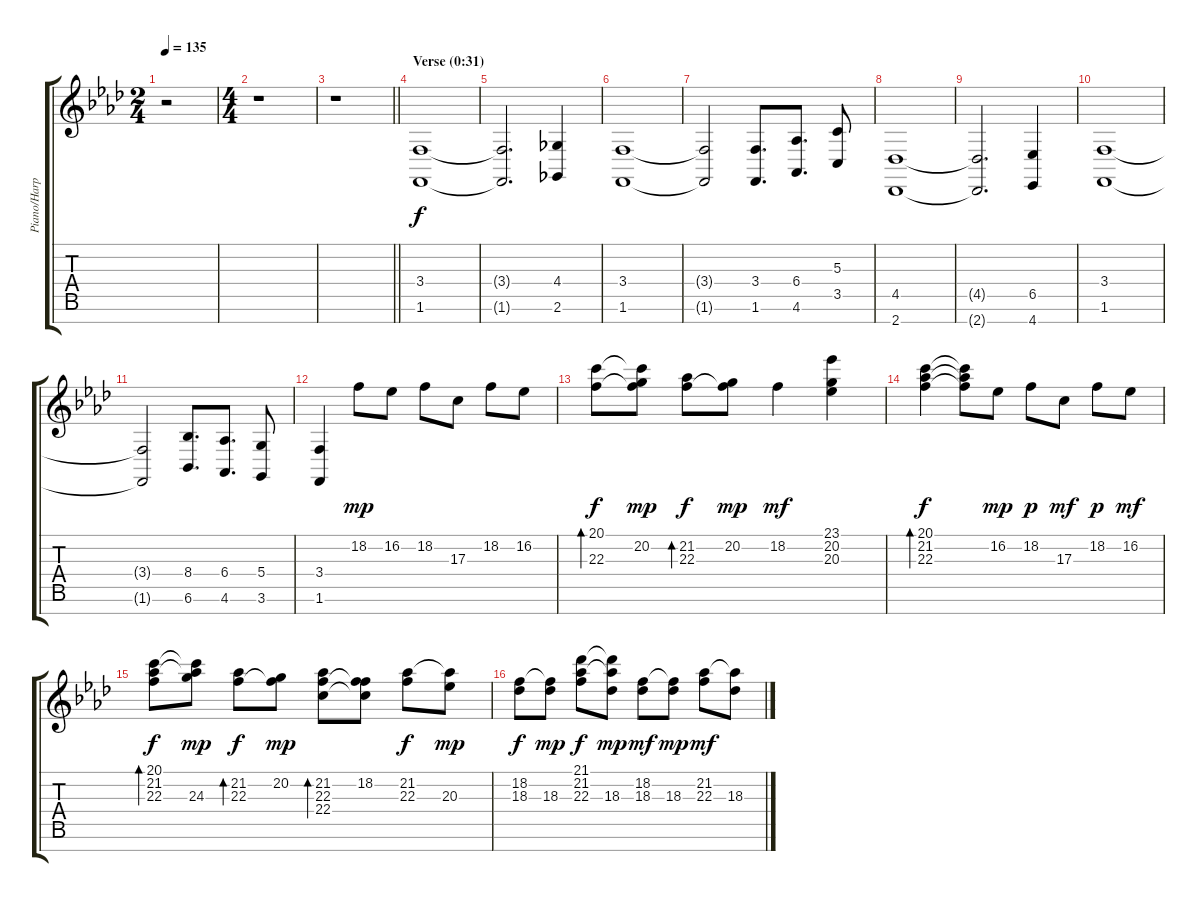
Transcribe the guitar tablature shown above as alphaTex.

\track ("Piano/Harpsichord" "Piano/Harp") {instrument acousticgrandpiano}
\staff {score tabs}
\tuning (E4 B3 G3 D3 A2 E2 B1) {hide}
\ts (2 4)
\tempo 135
\clef g2
\ks fminor
r.2{dy f} |
\ts (4 4)
r.1 |
\barLineRight lightlight
r.1 |
\section ("" "Verse (0:31)")
(3.4 1.6).1 |
(3.4{t} 1.6{t}).2{d} (4.4 2.6).4 |
(3.4 1.6).1 |
(3.4{t} 1.6{t}).2 (3.4 1.6).8{d} (6.4 4.6).8{d} (5.3 3.5).8 |
(4.5 2.7).1 |
(4.5{t} 2.7{t}).2{d} (6.5 4.7).4 |
(3.4 1.6).1 |
(3.4{t} 1.6{t}).2 (8.4 6.6).8{d} (6.4 4.6).8{d} (5.4 3.6).8 |
(3.4 1.6).4 18.2.8{dy mp} 16.2.8 18.2.8 17.3.8 18.2.8 16.2.8 |
(20.1 22.3).8{bd 240 dy f} (20.1{t} 20.2 22.3{t}).8{dy mp} (21.2 22.3).8{bd 120 dy f} (20.2 22.3{t}).8{dy mp} 18.2.4{dy mf} (23.1 20.2 20.3).4 |
(20.1 21.2 22.3).4{bd 240 dy f} (20.1{t} 21.2{t} 22.3{t}).8 16.2.8{dy mp} 18.2.8{dy p} 17.3.8{dy mf} 18.2.8{dy p} 16.2.8{dy mf} |
(20.1 21.2 22.3).8{bd 120 dy f} (20.1{t} 21.2{t} 24.3).8{dy mp} (21.2 22.3).8{bd 240 dy f} (20.2 22.3{t}).8{dy mp} (21.2 22.3 22.4).8{bd 120} (18.2 22.3{t} 22.4{t}).8 (21.2 22.3).8{dy f} (21.2{t} 20.3).8{dy mp} |
(18.2 18.3).8{dy f} (18.2{t} 18.3).8{dy mp} (21.1 21.2 22.3).8{dy f} (21.1{t} 21.2{t} 18.3).8{dy mp} (18.2 18.3).8{dy mf} (18.2{t} 18.3).8{dy mp} (21.2 22.3).8{dy mf} (21.2{t} 18.3).8
